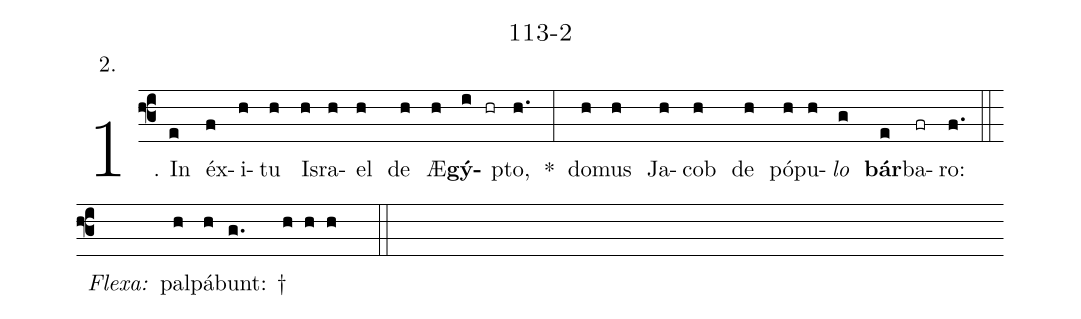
name: 113-2;
annotation: 2.;
%%
(f3)1. In(e) éx(f)i(h)tu(h) Is(h)ra(h)el(h) de(h) Æ(h)<b>gý</b>(i hr)pto,(h.) *(:) do(h)mus(h) Ja(h)cob(h) de(h) pó(h)pu(h)<i>lo</i>(g) <b>bár</b>(e)ba(fr)ro:(f.) (::) <eu>
<i>Flexa:</i>(////)  pal(h)pá(h)bunt: †</eu>(g. //// h h h  ::)
